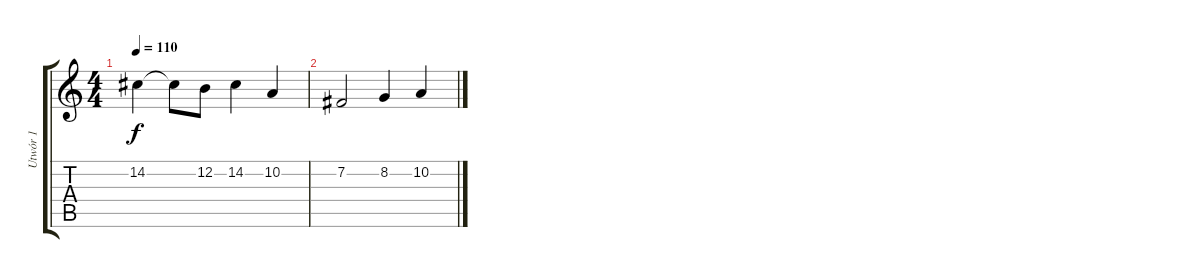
\track ("Utwór 1" "Utwór 1") {instrument piccolo}
\staff {score tabs}
\tuning (E4 B3 G3 D3 A2 E2) {hide}
\ts (4 4)
\tempo 110
\clef g2
\ks c
14.2.4{dy f} 14.2{t}.8 12.2.8 14.2.4 10.2.4 |
7.2.2 8.2.4 10.2.4
